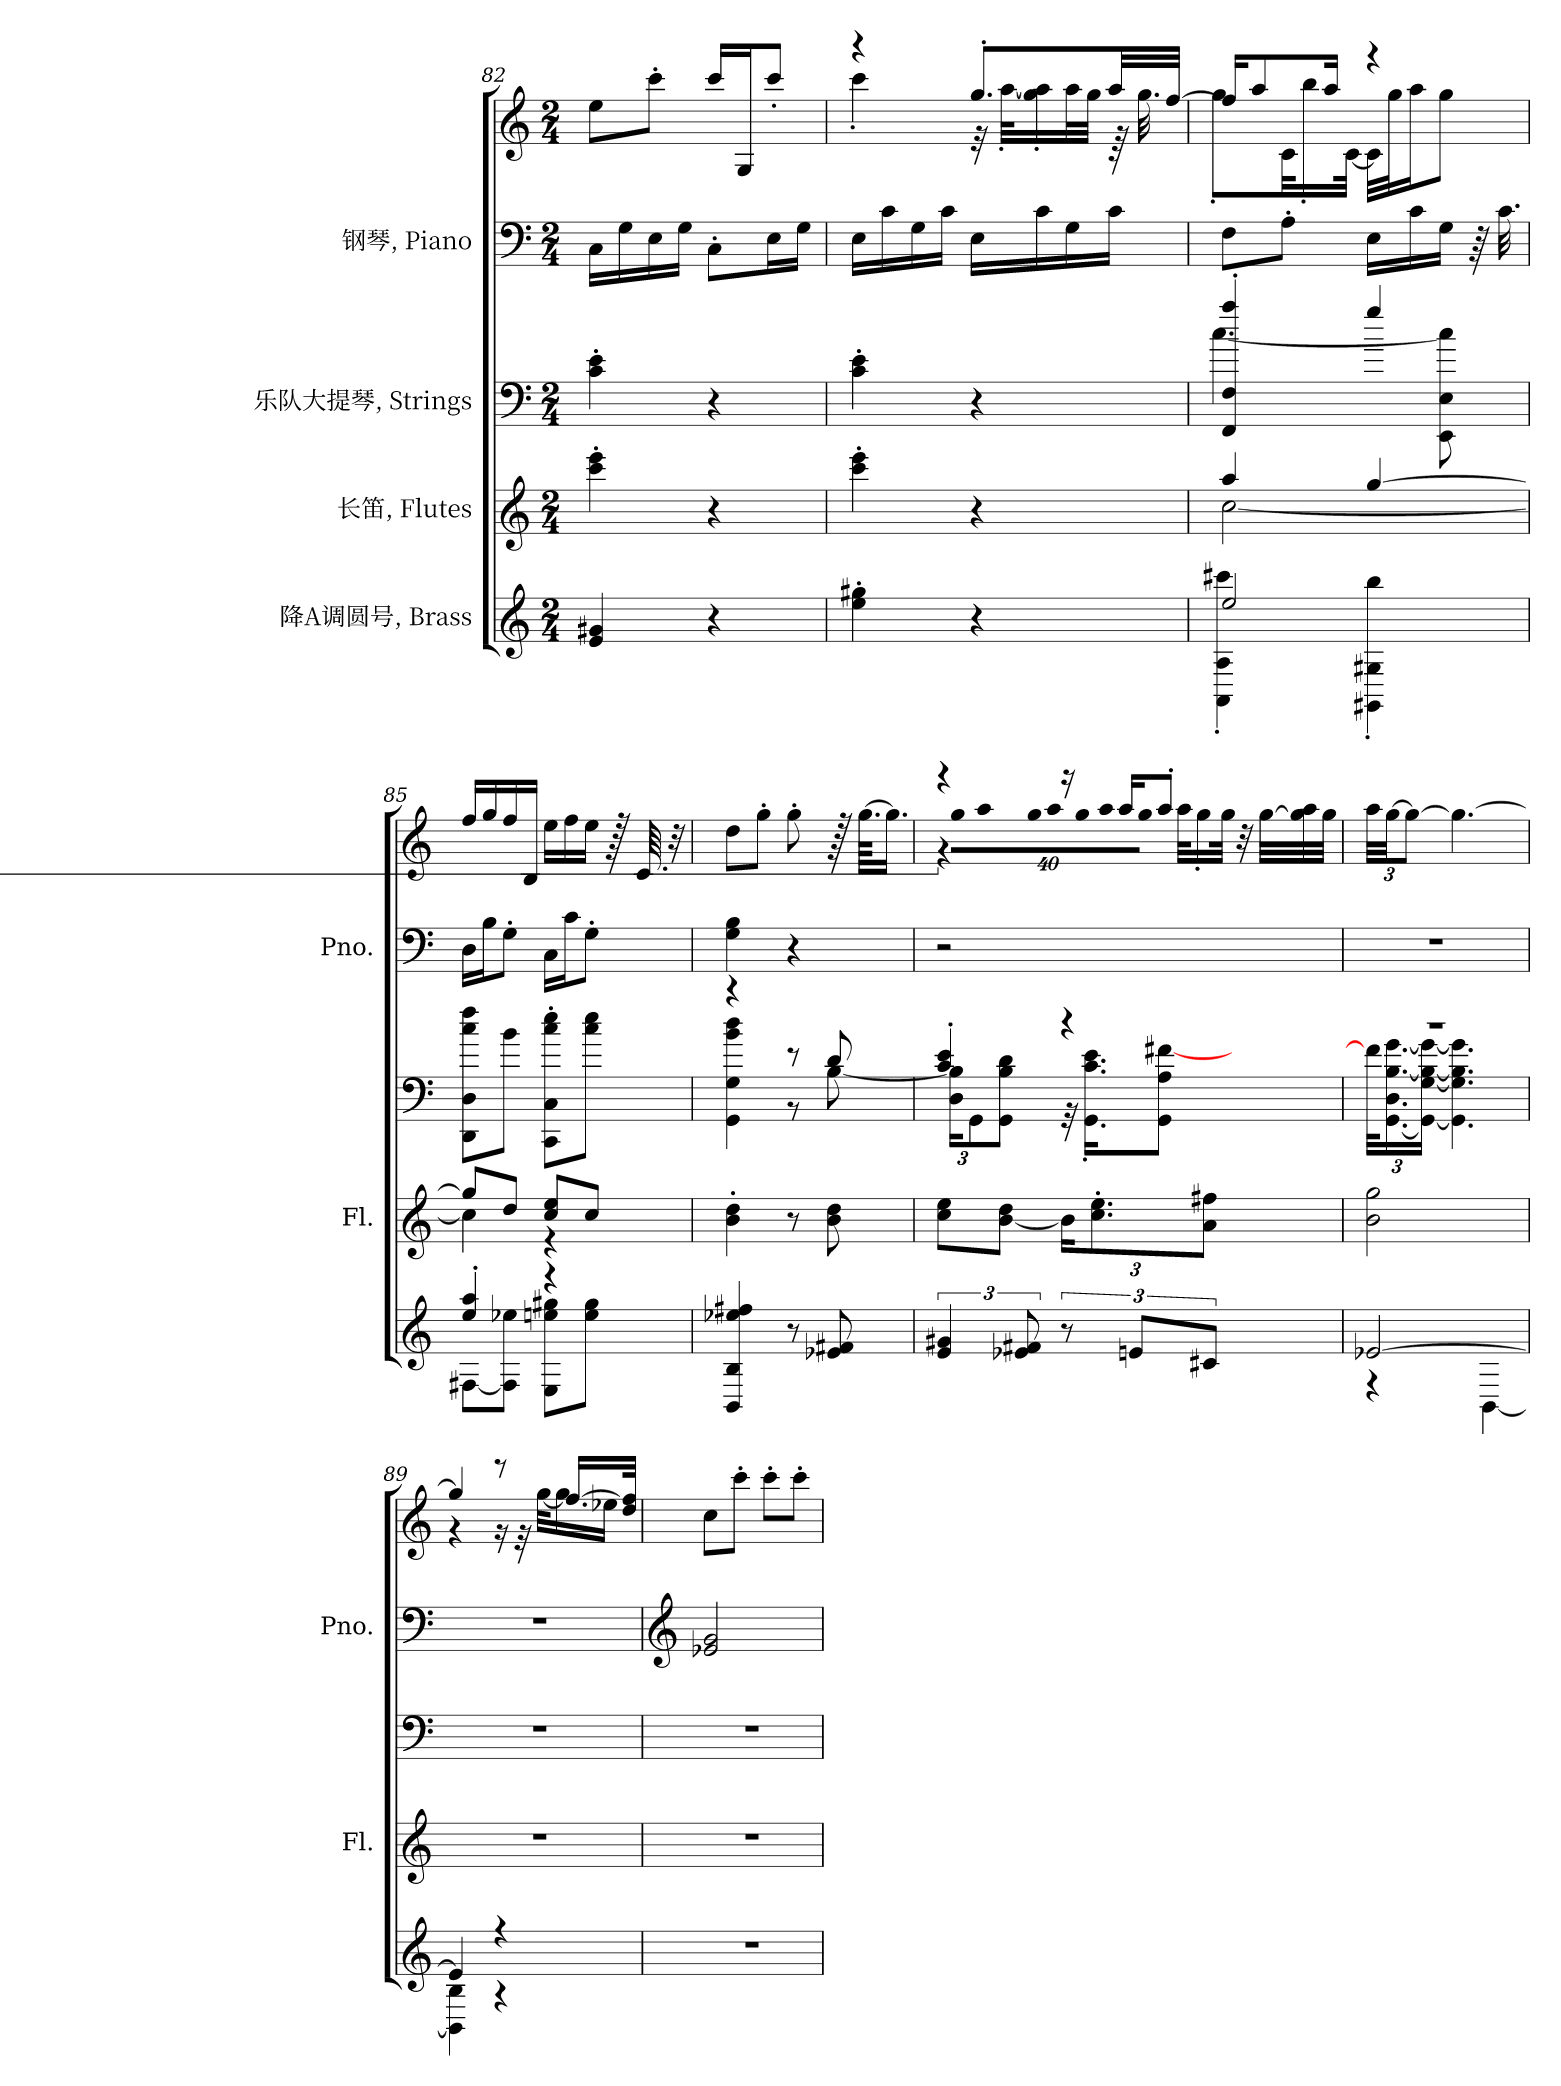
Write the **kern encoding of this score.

**kern	**kern	**kern	**kern	**kern
*part4	*part3	*part2	*part1	*part1
*staff5	*staff4	*staff3	*staff2	*staff1
*I"降A调圆号, Brass	*I"长笛, Flutes	*I"乐队大提琴, Strings	*I"钢琴, Piano	*
*	*I'Fl.	*	*I'Pno.	*
*clefG2	*clefG2	*clefF4	*clefF4	*clefG2
*ITrd2c4	*	*	*	*
*k[b-e-a-d-]	*k[]	*k[]	*k[]	*k[]
*M2/4	*M2/4	*M2/4	*M2/4	*M2/4
=82	=82	=82	=82	=82
4c/ 4en/	4ccc\' 4eee\'	4c\' 4e\'	16C\LL	8ee\L
.	.	.	16G\	.
.	.	.	16E\	8ccc'\J
.	.	.	16G\JJ	.
4r	4r	4r	8C'\L	16ccc/LL
.	.	.	.	16G/J
.	.	.	16E\L	8ccc'/J
.	.	.	16G\JJ	.
!!LO:LB:g=z
=83	=83	=83	=83	=83
*	*	*	*	*^
4cc\' 4een\'	4ccc\' 4eee\'	4c\' 4e\'	16E\LL	4r	4ccc'\
.	.	.	16c\	.	.
.	.	.	16G\	.	.
.	.	.	16c\JJ	.	.
4r	4r	4r	16E\LL	8.gg'/L	32r
.	.	.	.	.	[32aa'\KLL
.	.	.	16c\	.	16gg\' 16aa\]'
.	.	.	16G\	.	32aa\L
.	.	.	.	.	32gg\JJJ
.	.	.	16c\JJ	32aa/LL	64r
.	.	.	.	.	32.gg\
.	.	.	.	[32ff/JJJ	.
=84	=84	=84	=84	=84	=84
*^	*^	*^	*	*	*
2cc/	4FF\' 4F\' 4aan\'	4aa/	[2cc\	4FF/' 4F/' 4aa/'	[4.cc\	8F\L	16ff/KL]	8gg'\L
.	.	.	.	.	.	.	8aa/	.
.	.	.	.	.	.	8A'\J	.	32c\KL
.	.	.	.	.	.	.	.	16bb'\
.	.	.	.	.	.	.	16aa/Jk	.
.	.	.	.	.	.	.	.	[32c\JJk
.	4EEn\' 4En\' 4gg\'	[4gg/	.	4gg/	.	16E\LL	4r	32c\LLL]
.	.	.	.	.	.	.	.	32gg\J
.	.	.	.	.	.	16c\	.	16aa\J
.	.	.	.	.	8EE\ 8E\ 8cc\]	16G\JJ	.	8gg\J
.	.	.	.	.	.	64r	.	.
.	.	.	.	.	.	32.c\	.	.
*	*	*	*	*v	*v	*	*v	*v
=85	=85	=85	=85	=85	=85	=85
4cc/' 4ff/'	[8Dn\L	8gg/L]	4cc\]	8DD\ 8D\ 8cc\ 8ff\L	16D\LL	16ff/LL
.	.	.	.	.	16B\J	16gg/
.	8D\] 8cc-X\J	8dd/J	.	8b\J	8G'\J	16ff/
.	.	.	.	.	.	16B/JJ
4r	8C\ 8ccn\ 8een\L	8cc/ 8ee/L	4r	8CC\' 8C\' 8cc\' 8ee\'L	16C\LL	16ee\LL
.	.	.	.	.	16c\J	16ff\
.	8cc\ 8ee\J	8cc/J	.	8cc\ 8ee\J	8G'\J	16ee\JJ
.	.	.	.	.	.	128r
.	.	.	.	.	.	64.c/
.	.	.	.	.	.	32r
*v	*v	*	*	*	*	*
*	*v	*v	*	*	*
!!LO:PB:g=z
=86	=86	=86	=86	=86
*	*	*^	*	*
4GG/ 4G/ 4cc-X/ 4ddn/	4b\' 4dd\'	4r	4GG\ 4G\ 4b\ 4dd\	4G\ 4B\	8dd\L
.	.	.	.	.	8gg'\J
8r	8r	8r	8r	4r	8gg'\
8c-X/ 8dn/	8b\ 8dd\	8d/	[8B\	.	128r
.	.	.	.	.	[64.gg\KKLL
.	.	.	.	.	16.gg\JJ]
=87	=87	=87	=87	=87	=87
*	*	*	*Xbrackettup	*	*
*	*	*	*	*	*^
!	!	!	!	!	!	!LO:N:vis=64
6c/ 6en/	8cc\ 8ee\L	4c/' 4e/'	24D\ 24B\]KL	2r	4r	960%17r
!	!	!	!	!	!	!LO:N:vis=32
.	.	.	.	.	.	640%23gg\LLL
.	.	.	12GG\	.	.	.
!	!	!	!	!	!	!LO:N:vis=256%9
.	.	.	.	.	.	960%17aa\K
!	!	!	!	!	!	!LO:N:vis=32
.	.	.	.	.	.	640%23gg\
!	!	!	!	!	!	!LO:N:vis=32
.	.	.	.	.	.	640%23aa\
.	[8b\ 8dd\J	.	8GG\ 8B\ 8d\J	.	.	.
!	!	!	!	!	!	!LO:N:vis=32
.	.	.	.	.	.	640%23gg\
12c-X/ 12dn/	.	.	.	.	.	.
!	!	!	!	!	!	!LO:N:vis=32
.	.	.	.	.	.	640%23aa\
!	!	!	!	!	!	!LO:N:vis=32
.	.	.	.	.	.	640%23gg\JJJ
*	*Xbrackettup	*	*	*	*	*
12r	24b\KL]	4r	32r	.	16r	.
.	.	.	.	.	.	32aa\KLL
.	.	.	16.GG\' 16.c\' 16.e\'KL	.	.	.
.	.	.	.	.	.	16gg'\
.	12.cc\' 12.ee\'	.	.	.	.	.
.	.	.	.	.	16aa/KL	.
12cn/L	.	.	.	.	.	.
.	.	.	.	.	.	32gg\JJk
.	.	.	8GG\ 8A\ [8f#X\J	.	8aa'/J	.
.	.	.	.	.	.	32r
.	.	.	.	.	.	[32gg\LLL
12An/J	12a\ 12ff#X\J	.	.	.	.	.
.	.	.	.	.	.	32gg\] 32aa\
.	.	.	.	.	.	32gg\JJJ
960ryy	960ryy	960ryy	960ryy	960ryy	960ryy	.
*	*	*	*	*	*v	*v
=88	=88	=88	=88	=88	=88
*^	*	*	*	*	*
*	*	*	*	*	*	*Xbrackettup
[2c-X/	4r	2b\ 2gg\	2r	48f#\KLL]	2r	48aa\LLL
.	.	.	.	[24.GG\ 24.D\ [24.B\ [24.g\	.	[48gg\JJ
.	.	.	.	.	.	12gg\J_
.	.	.	.	24GG\_ [24G\ 24B\_ 24g\_JJ	.	.
.	.	.	.	4.GG\] 4.G\] 4.B\] 4.g\]	.	4.gg\_
.	[4GG\	.	.	.	.	.
*	*	*	*v	*v	*	*
!!LO:LB:g=z
=89	=89	=89	=89	=89	=89
*	*	*	*	*	*^
4c-/]	4GG\] 4G\	2r	2r	2r	4gg/]	4r
4r	4r	.	.	.	8r	16r
.	.	.	.	.	.	32r
.	.	.	.	.	.	[32gg\KLL
.	.	.	.	.	[16.ff/LL	16gg\]
.	.	.	.	.	.	16ee-X\JJ
.	.	.	.	.	32dd/ 32ff/]JJk	.
*v	*v	*	*	*	*v	*v
=90	=90	=90	=90	=90
*	*	*	*clefG2	*
2r	2r	2r	2e-X/ 2g/	8cc\L
.	.	.	.	8ccc'\J
.	.	.	.	8ccc'\L
.	.	.	.	8ccc'\J
=	=	=	=	=
*-	*-	*-	*-	*-
